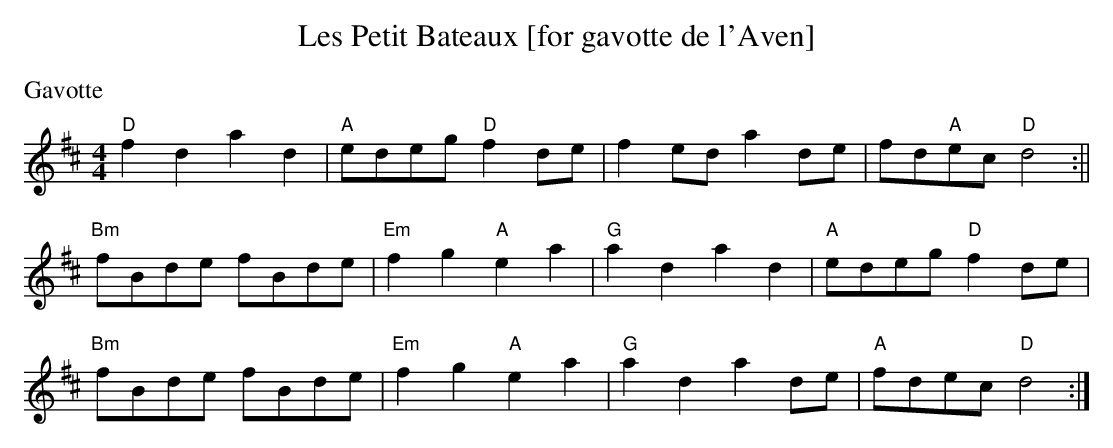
X:1
T:Les Petit Bateaux [for gavotte de l'Aven]
M:4/4
L:1/8
K:D
%%text Gavotte
"D"f2d2a2d2|"A"edeg "D"f2de|f2ed a2de|fd"A"ec "D"d4:||
"Bm"fBde fBde|"Em"f2g2"A"e2a2|"G"a2d2a2d2|"A"edeg"D"f2de|
"Bm"fBde fBde|"Em"f2g2"A"e2a2|"G"a2d2a2de|"A"fdec"D"d4:|
